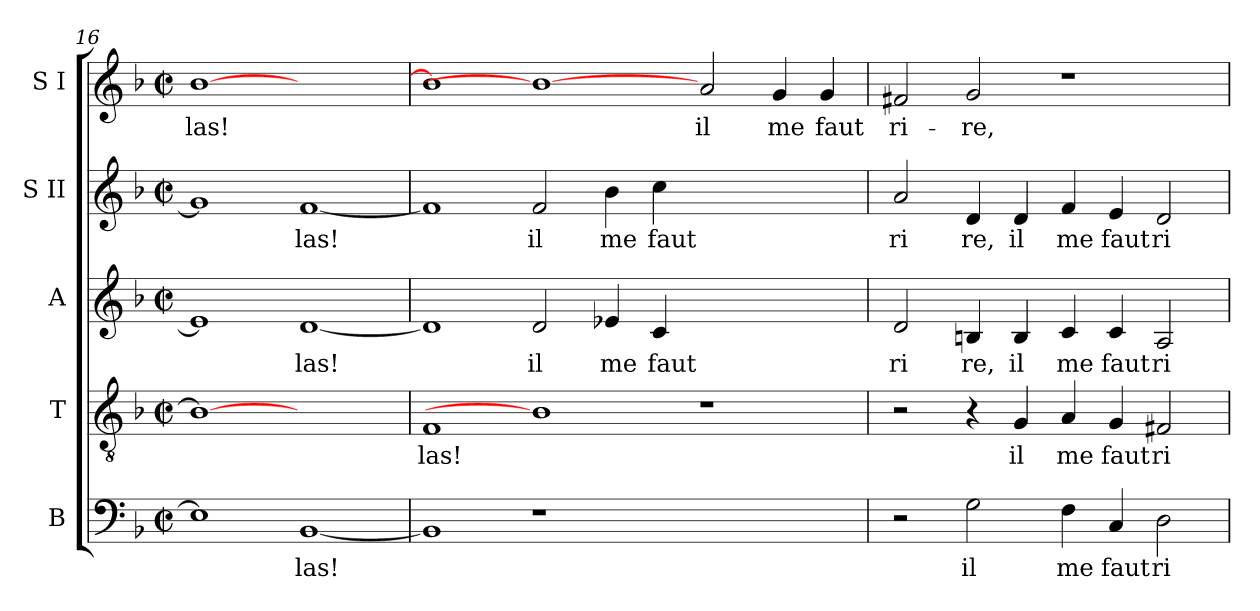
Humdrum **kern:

**kern	**text	**kern	**text	**kern	**text	**kern	**text	**kern	**text
*part5	*part5	*part4	*part4	*part3	*part3	*part2	*part2	*part1	*part1
*staff5	*staff5	*staff4	*staff4	*staff3	*staff3	*staff2	*staff2	*staff1	*staff1
*I"B	*	*I"T	*	*I"A	*	*I"S II	*	*I"S I	*
*clefF4	*	*clefGv2	*	*clefG2	*	*clefG2	*	*clefG2	*
*k[b-]	*	*k[b-]	*	*k[b-]	*	*k[b-]	*	*k[b-]	*
*F:	*	*F:	*	*F:	*	*F:	*	*F:	*
*M2/2	*	*M2/2	*	*M2/2	*	*M2/2	*	*M2/2	*
*met(c|)	*	*met(c|)	*	*met(c|)	*	*met(c|)	*	*met(c|)	*
=16	=16	=16	=16	=16	=16	=16	=16	=16	=16
!	!	!	!	!	!	!	!	!	!LO:LY:b:cj
1E-]	.	1B-_	.	1e-]	.	1g]	.	[>1b-	las!
!	!LO:LY:b:cj	!	!	!	!LO:LY:b:cj	!	!LO:LY:b:cj	!	!
[<1BB-	las!	1ryy	.	[<1d	las!	[<1f	las!	1ryy	.
=17	=17	=17	=17	=17	=17	=17	=17	=17	=17
!	!	!	!LO:LY:b:cj	!	!	!	!	!	!
1BB-]	.	1F	las!	1d]	.	1f]	.	1b-]	.
!	!	!	!	!	!LO:LY:b:cj	!	!LO:LY:b:cj	!	!
1r	.	1B-]	.	2d/	il	2f/	il	1b-_	.
!	!	!	!	!	!LO:LY:b:cj	!	!LO:LY:b:cj	!	!
.	.	.	.	4e-X/	me	4b-\	me	.	.
!	!	!	!	!	!LO:LY:b:cj	!	!LO:LY:b:cj	!	!
.	.	.	.	4c/	faut	4cc\	faut	.	.
!	!	!	!	!	!	!	!	!	!LO:LY:b:cj
1ryy	.	1r	.	1ryy	.	1ryy	.	2a/	il
!	!	!	!	!	!	!	!	!	!LO:LY:b:cj
.	.	.	.	.	.	.	.	4g/	me
!	!	!	!	!	!	!	!	!	!LO:LY:b:cj
.	.	.	.	.	.	.	.	4g/	faut
=18	=18	=18	=18	=18	=18	=18	=18	=18	=18
!	!	!	!	!	!LO:LY:b:cj	!	!LO:LY:b:cj	!	!LO:LY:b:cj
2r	.	2r	.	2d/	ri	2a/	ri	2f#X/	ri-
!	!LO:LY:b:cj	!	!	!	!LO:LY:b:cj	!	!LO:LY:b:cj	!	!LO:LY:b:cj
2G\	il	4r	.	4Bn/	re,	4d/	re,	2g/	-re,
!	!	!	!LO:LY:b:cj	!	!LO:LY:b:cj	!	!LO:LY:b:cj	!	!
.	.	4G/	il	4B/	il	4d/	il	.	.
!	!LO:LY:b:cj	!	!LO:LY:b:cj	!	!LO:LY:b:cj	!	!LO:LY:b:cj	!	!
4F\	me	4A/	me	4c/	me	4f/	me	1r	.
!	!LO:LY:b:cj	!	!LO:LY:b:cj	!	!LO:LY:b:cj	!	!LO:LY:b:cj	!	!
4C/	faut	4G/	faut	4c/	faut	4e/	faut	.	.
!	!LO:LY:b:cj	!	!LO:LY:b:cj	!	!LO:LY:b:cj	!	!LO:LY:b:cj	!	!
2D\	ri-	2F#X/	ri-	2A/	ri	2d/	ri	.	.
=	=	=	=	=	=	=	=	=	=
*-	*-	*-	*-	*-	*-	*-	*-	*-	*-
